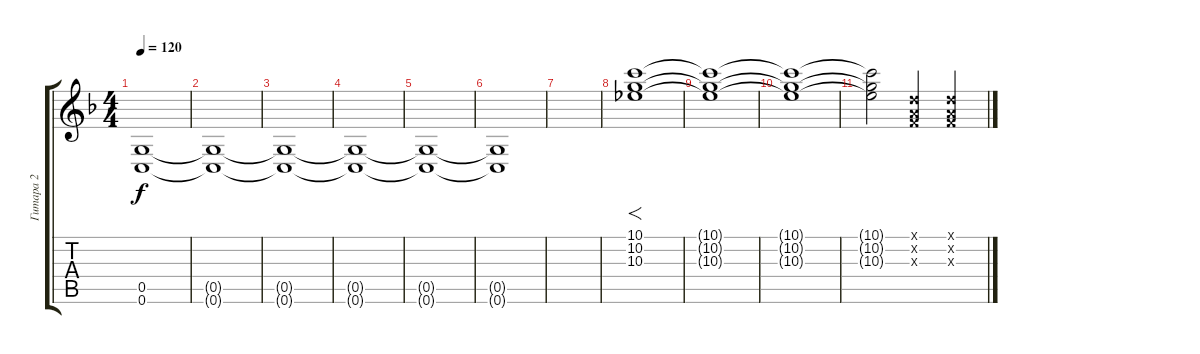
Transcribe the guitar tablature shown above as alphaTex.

\track ("Гитара 2" "Гитара 2") {instrument distortionguitar}
\staff {score tabs}
\tuning (D4 A3 F3 C3 G2 C2) {hide}
\ts (4 4)
\tempo 120
\clef g2
\ks dminor
(0.5{t} 0.6{t}).1{dy f} |
(0.5{t} 0.6{t}).1 |
(0.5{t} 0.6{t}).1 |
(0.5{t} 0.6{t}).1{volume 0} |
(0.5{t} 0.6{t}).1 |
(0.5{t} 0.6{t}).1 |
|
(10.1 10.2 10.3).1{f volume 8} |
(10.1{t} 10.2{t} 10.3{t}).1 |
(10.1{t} 10.2{t} 10.3{t}).1 |
(10.1{t} 10.2{t} 10.3{t}).2 (0.1{x} 0.2{x} 0.3{x}).4 (0.1{x} 0.2{x} 0.3{x}).4
